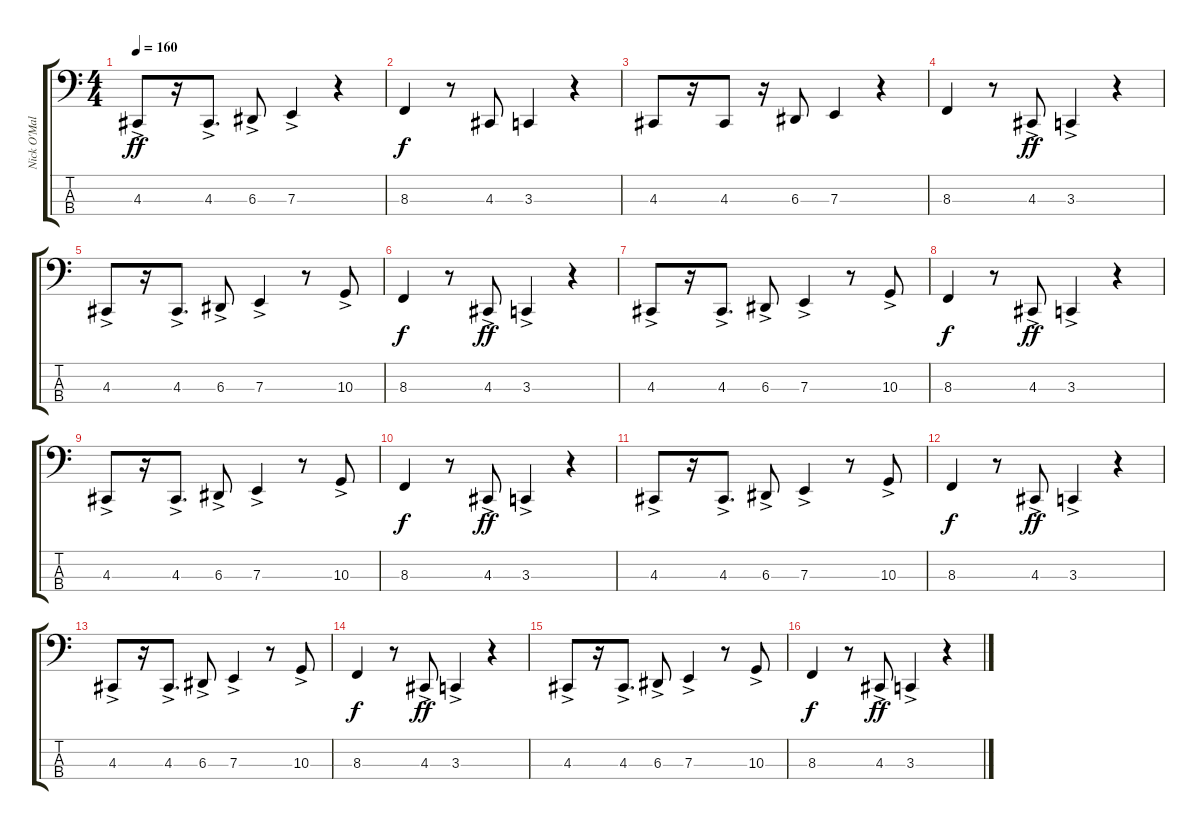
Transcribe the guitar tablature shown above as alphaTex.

\track ("Nick O'Malley" "Nick O'Mal") {instrument synthbrass1}
\staff {score tabs}
\tuning (G2 D2 A1 E1) {hide}
\ts (4 4)
\tempo 160
\clef f4
\ks c
4.3{ac}.8{dy ff} r.16 4.3{ac}.8{d} 6.3{ac}.8 7.3{ac}.4 r.4 |
8.3.4{dy f instrument electricbasspick} r.8 4.3.8 3.3.4 r.4 |
4.3.8 r.16 4.3.8 r.16 6.3.8 7.3.4 r.4 |
8.3.4 r.8 4.3{ac}.8{dy ff} 3.3{ac}.4 r.4 |
4.3{ac}.8 r.16 4.3{ac}.8{d} 6.3{ac}.8 7.3{ac}.4 r.8 10.3{ac}.8 |
8.3.4{dy f} r.8 4.3{ac}.8{dy ff} 3.3{ac}.4 r.4 |
4.3{ac}.8 r.16 4.3{ac}.8{d} 6.3{ac}.8 7.3{ac}.4 r.8 10.3{ac}.8 |
8.3.4{dy f} r.8 4.3{ac}.8{dy ff} 3.3{ac}.4 r.4 |
4.3{ac}.8 r.16 4.3{ac}.8{d} 6.3{ac}.8 7.3{ac}.4 r.8 10.3{ac}.8 |
8.3.4{dy f} r.8 4.3{ac}.8{dy ff} 3.3{ac}.4 r.4 |
4.3{ac}.8 r.16 4.3{ac}.8{d} 6.3{ac}.8 7.3{ac}.4 r.8 10.3{ac}.8 |
8.3.4{dy f} r.8 4.3{ac}.8{dy ff} 3.3{ac}.4 r.4 |
4.3{ac}.8 r.16 4.3{ac}.8{d} 6.3{ac}.8 7.3{ac}.4 r.8 10.3{ac}.8 |
8.3.4{dy f} r.8 4.3{ac}.8{dy ff} 3.3{ac}.4 r.4 |
4.3{ac}.8 r.16 4.3{ac}.8{d} 6.3{ac}.8 7.3{ac}.4 r.8 10.3{ac}.8 |
8.3.4{dy f} r.8 4.3{ac}.8{dy ff} 3.3{ac}.4 r.4
